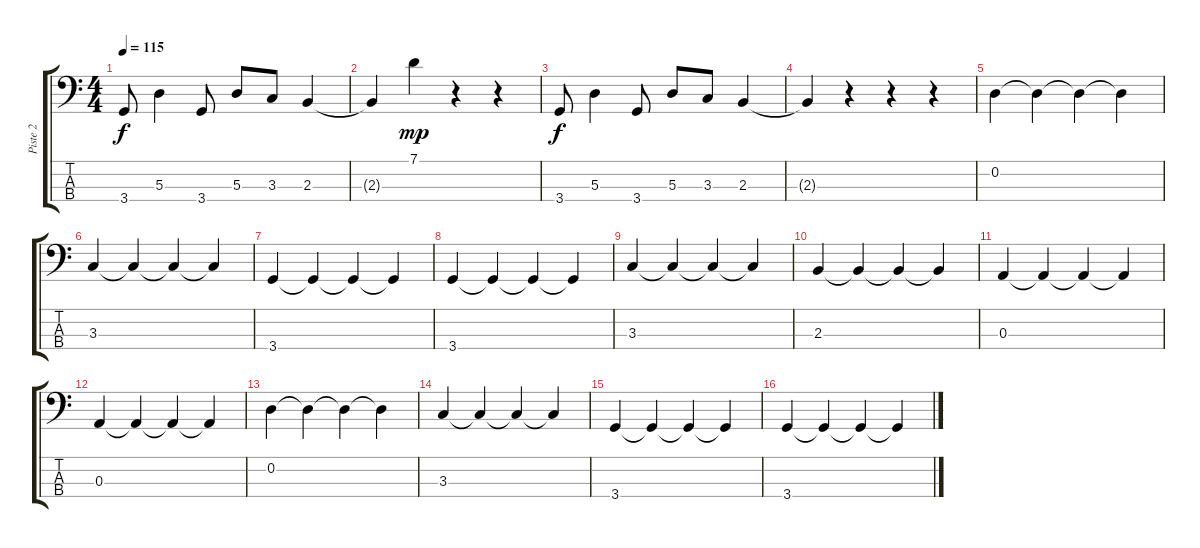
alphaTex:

\track ("Piste 2" "Piste 2") {instrument electricbassfinger}
\staff {score tabs}
\tuning (G2 D2 A1 E1) {hide}
\ts (4 4)
\tempo 115
\clef f4
\ks c
3.4.8{dy f volume 13} 5.3.4 3.4.8 5.3.8 3.3.8 2.3.4 |
2.3{t}.4 7.1.4{dy mp} r.4 r.4 |
3.4.8{dy f} 5.3.4 3.4.8 5.3.8 3.3.8 2.3.4 |
2.3{t}.4 r.4 r.4 r.4 |
0.2.4{volume 9} 0.2{t}.4 0.2{t}.4 0.2{t}.4 |
3.3.4 3.3{t}.4 3.3{t}.4 3.3{t}.4 |
3.4.4 3.4{t}.4 3.4{t}.4 3.4{t}.4 |
3.4.4 3.4{t}.4 3.4{t}.4 3.4{t}.4 |
3.3.4 3.3{t}.4 3.3{t}.4 3.3{t}.4 |
2.3.4 2.3{t}.4 2.3{t}.4 2.3{t}.4 |
0.3.4 0.3{t}.4 0.3{t}.4 0.3{t}.4 |
0.3.4 0.3{t}.4 0.3{t}.4 0.3{t}.4 |
0.2.4 0.2{t}.4 0.2{t}.4 0.2{t}.4 |
3.3.4 3.3{t}.4 3.3{t}.4 3.3{t}.4 |
3.4.4 3.4{t}.4 3.4{t}.4 3.4{t}.4 |
3.4.4 3.4{t}.4 3.4{t}.4 3.4{t}.4
